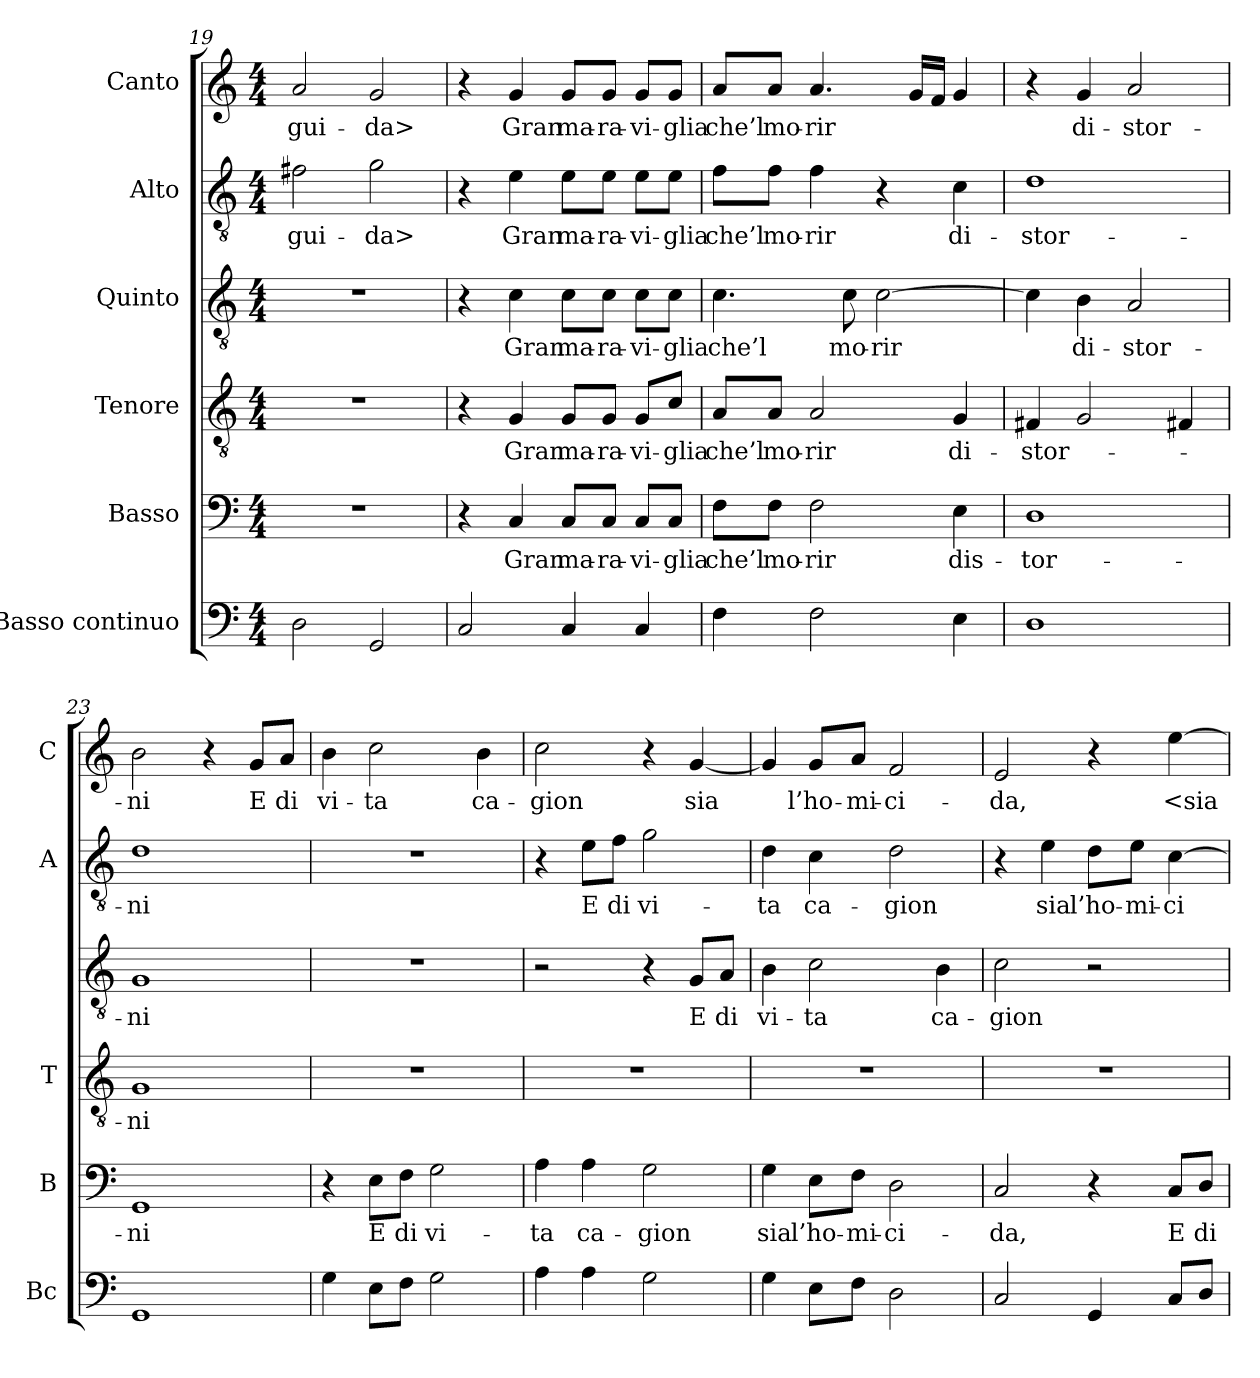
**kern	**kern	**text	**kern	**text	**kern	**text	**kern	**text	**kern	**text
*part6	*part5	*part5	*part4	*part4	*part3	*part3	*part2	*part2	*part1	*part1
*staff6	*staff5	*staff5	*staff4	*staff4	*staff3	*staff3	*staff2	*staff2	*staff1	*staff1
*I"Basso continuo	*I"Basso	*	*I"Tenore	*	*I"Quinto	*	*I"Alto	*	*I"Canto	*
*I'Bc	*I'B	*	*I'T	*	*	*	*I'A	*	*I'C	*
*clefF4	*clefF4	*	*clefGv2	*	*clefGv2	*	*clefGv2	*	*clefG2	*
*k[]	*k[]	*	*k[]	*	*k[]	*	*k[]	*	*k[]	*
*C:	*C:	*	*C:	*	*C:	*	*C:	*	*C:	*
*M4/4	*M4/4	*	*M4/4	*	*M4/4	*	*M4/4	*	*M4/4	*
=19	=19	=19	=19	=19	=19	=19	=19	=19	=19	=19
2D	1r	.	1r	.	1r	.	2f#X	gui-	2a	gui-
2GG	.	.	.	.	.	.	2g	-da>	2g	-da>
=20	=20	=20	=20	=20	=20	=20	=20	=20	=20	=20
2C	4r	.	4r	.	4r	.	4r	.	4r	.
.	4C	Gran	4G	Gran	4c	Gran	4e	Gran	4g	Gran
4C	8C/L	ma-	8G/L	ma-	8c\L	ma-	8e\L	ma-	8g/L	ma-
.	8C/J	-ra-	8G/J	-ra-	8c\J	-ra-	8e\J	-ra-	8g/J	-ra-
4C	8C/L	-vi-	8G/L	-vi-	8c\L	-vi-	8e\L	-vi-	8g/L	-vi-
.	8C/J	-glia	8c/J	-glia	8c\J	-glia	8e\J	-glia	8g/J	-glia
=21	=21	=21	=21	=21	=21	=21	=21	=21	=21	=21
4F	8F\L	che’l	8A/L	che’l	4.c	che’l	8f\L	che’l	8a/L	che’l
.	8F\J	mo-	8A/J	mo-	.	.	8f\J	mo-	8a/J	mo-
2F	2F	-rir	2A	-rir	.	.	4f	-rir	4.a	-rir
.	.	.	.	.	8c	mo-	.	.	.	.
.	.	.	.	.	[2c	-rir	4r	.	.	.
.	.	.	.	.	.	.	.	.	16g/LL	.
.	.	.	.	.	.	.	.	.	16f/JJ	.
4E	4E	dis-	4G	di-	.	.	4c	di-	4g	.
=22	=22	=22	=22	=22	=22	=22	=22	=22	=22	=22
1D	1D	-tor-	4F#X	-stor-	4c]	.	1d	-stor-	4r	.
.	.	.	2G	.	4B	di-	.	.	4g	di-
.	.	.	.	.	2A	-stor-	.	.	2a	-stor-
.	.	.	4F#X	.	.	.	.	.	.	.
=23	=23	=23	=23	=23	=23	=23	=23	=23	=23	=23
1GG	1GG	-ni	1G	-ni	1G	-ni	1d	-ni	2b	-ni
.	.	.	.	.	.	.	.	.	4r	.
.	.	.	.	.	.	.	.	.	8g/L	E
.	.	.	.	.	.	.	.	.	8a/J	di
=24	=24	=24	=24	=24	=24	=24	=24	=24	=24	=24
4G	4r	.	1r	.	1r	.	1r	.	4b	vi-
8E\L	8E\L	E	.	.	.	.	.	.	2cc	-ta
8F\J	8F\J	di	.	.	.	.	.	.	.	.
2G	2G	vi-	.	.	.	.	.	.	.	.
.	.	.	.	.	.	.	.	.	4b	ca-
=25	=25	=25	=25	=25	=25	=25	=25	=25	=25	=25
4A	4A	-ta	1r	.	2r	.	4r	.	2cc	-gion
4A	4A	ca-	.	.	.	.	8e\L	E	.	.
.	.	.	.	.	.	.	8f\J	di	.	.
2G	2G	-gion	.	.	4r	.	2g	vi-	4r	.
.	.	.	.	.	8G/L	E	.	.	[4g	sia
.	.	.	.	.	8A/J	di	.	.	.	.
=26	=26	=26	=26	=26	=26	=26	=26	=26	=26	=26
4G	4G	sia	1r	.	4B	vi-	4d	-ta	4g]	.
8E\L	8E\L	l’ho-	.	.	2c	-ta	4c	ca-	8g/L	l’ho-
8F\J	8F\J	-mi-	.	.	.	.	.	.	8a/J	-mi-
2D	2D	-ci-	.	.	.	.	2d	-gion	2f	-ci-
.	.	.	.	.	4B	ca-	.	.	.	.
=27	=27	=27	=27	=27	=27	=27	=27	=27	=27	=27
2C	2C	-da,	1r	.	2c	-gion	4r	.	2e	-da,
.	.	.	.	.	.	.	4e	sia	.	.
4GG	4r	.	.	.	2r	.	8d\L	l’ho-	4r	.
.	.	.	.	.	.	.	8e\J	-mi-	.	.
8C/L	8C/L	E	.	.	.	.	[4c	-ci-	[4ee	<sia
8D/J	8D/J	di	.	.	.	.	.	.	.	.
=	=	=	=	=	=	=	=	=	=	=
*-	*-	*-	*-	*-	*-	*-	*-	*-	*-	*-
